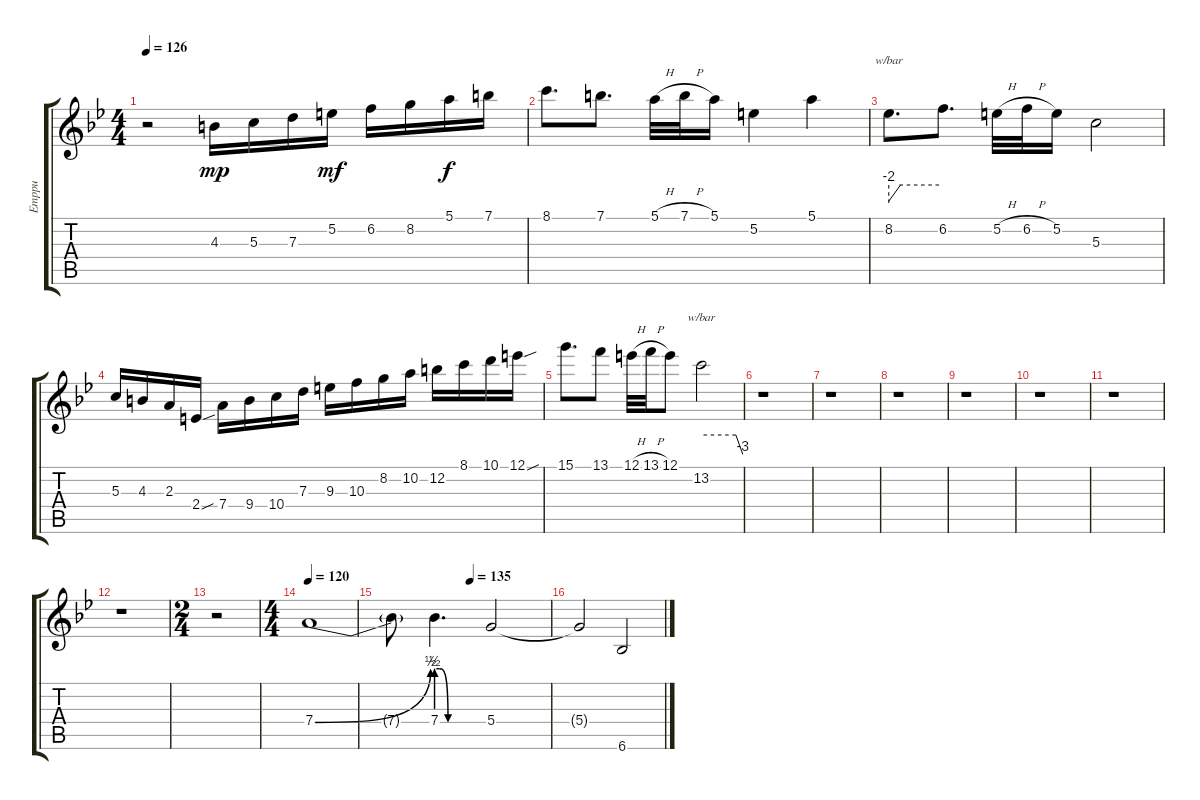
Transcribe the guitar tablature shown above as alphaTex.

\track ("Emppu" "Emppu") {instrument distortionguitar}
\staff {score tabs}
\tuning (E4 B3 G3 D3 A2 E2) {hide}
\ts (4 4)
\tempo 126
\clef g2
\ks gminor
r.2{dy mf} 4.3.16{dy mp} 5.3.16 7.3.16 5.2.16{dy mf} 6.2.16 8.2.16 5.1.16{dy f} 7.1.16 |
8.1.8{d} 7.1.8{d} 5.1{h}.32 7.1{h}.32 5.1.16 5.2.4 5.1.4 |
8.2.8{d tbe (custom default 0 -8 14 0 60 0)} 6.2.8{d} 5.2{h}.32 6.2{h}.32 5.2.16 5.3.2 |
5.3.16 4.3.16 2.3.16 2.4{sou}.16 7.4.16 9.4.16 10.4.16 7.3.16 9.3.16 10.3.16 8.2.16 10.2.16 12.2.16 8.1.16 10.1.16 12.1{sou}.16 |
15.1.8{d} 13.1.8 12.1{h}.32 13.1{h}.32 12.1.8 13.2.2{tbe (custom default 0 0 50 0 60 -12)} |
r.1 |
r.1 |
r.1 |
r.1 |
r.1 |
r.1 |
r.1 |
\ts (2 4)
r.2 |
\ts (4 4)
\tempo 120
7.4{be (bend 0 0 60 2)}.1 |
\tempo (135 0.5)
7.4{t}.8 7.4{be (custom 0 2 4 2 15 0 60 0)}.4{d} 5.4.2 |
5.4{t}.2 6.6.2
